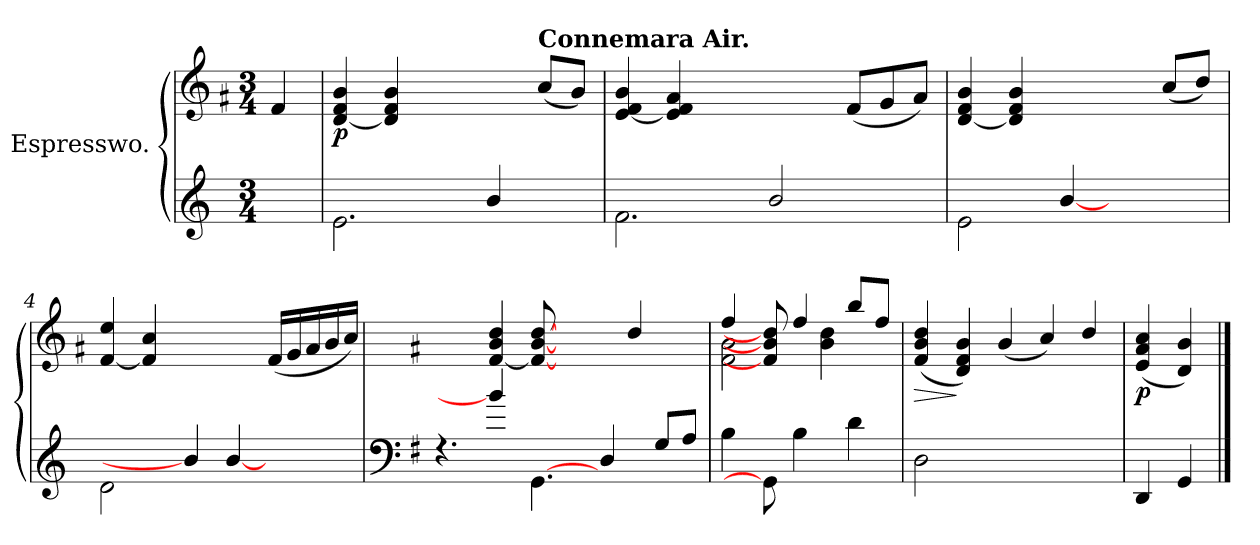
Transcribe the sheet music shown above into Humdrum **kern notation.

**kern	**kern	**dynam
*part1	*part1	*part1
*staff2	*staff1	*staff1/2
*I"Espresswo.	*	*
*	*clefG3	*
*	*k[f#]	*
*M3/4	*M3/4	*
=	=	=
4ryy	4d/	.
=1	=1	=1
!	!	!LO:DY:b
2.e\	[<4B/ 4d/ 4g/	p
.	4B/] 4d/ 4g/	.
.	2ryy	.
4b/	.	.
!	!LO:TX:a:B:t=Connemara Air.	!
4ryy	(<8a/L	.
.	8g/J)	.
=2	=2	=2
2.f\	[<4c/ 4d/ 4g/	.
.	4c/] 4d/ 4f#/	.
.	2.ryy	.
2b/	.	.
4.ryy	(<8d/L	.
.	8e/	.
.	8f#/J)	.
=3	=3	=3
2e\	[<4B/ 4d/ 4g/	.
.	4B/] 4d/ 4g/	.
[4b/	2ryy	.
2ryy	.	.
.	(<8a/L	.
.	8b/J)	.
=4	=4	=4
2d\	[<4d/ 4cc/	.
.	4d/] 4a/	.
4b/]	2ryy	.
[4b/	.	.
4ryy	(<16d/LL	.
.	16e/	.
.	16f#/	.
.	16g/	.
16ryy	16a/JJ)	.
!!LO:LB:g=z
=5	=5	=5
*clefF4	*	*
*k[f#]	*k[f#]	*
4.rF	4.ryy	.
4b/]	[<4d/ 4g/ 4b/	.
[4.GG\	8d/_ [8g/ [8b/	.
.	4.ryy	.
4D/	.	.
.	4b/	.
8G/L	.	.
8A/J	8ryy	.
=6	=6	=6
*	*^	*
4B\	4dd/	2d\ 2g\	.
8GG\]	8d/] 8g/] 8b/]	.	.
4B\	4dd/	.	.
.	.	4g\ 4b\	.
4d\	8gg/L	.	.
.	8dd/J	8ryy	.
=7	=7	=7	=7
!	!	!	!LO:HP:b
*	*v	*v	*
2D\	(<4d/ 4g/ 4b/	>
.	4B/ 4d/ 4g/)	]
2.ryy	(>4g/	.
.	4a/)	.
.	4b/	.
=8	=8	=8
!	!	!LO:DY:b
4DD/	(<4c/ 4f#/ 4a/	p
4GG/	4B/ 4g/)	.
==	==	==
*-	*-	*-
